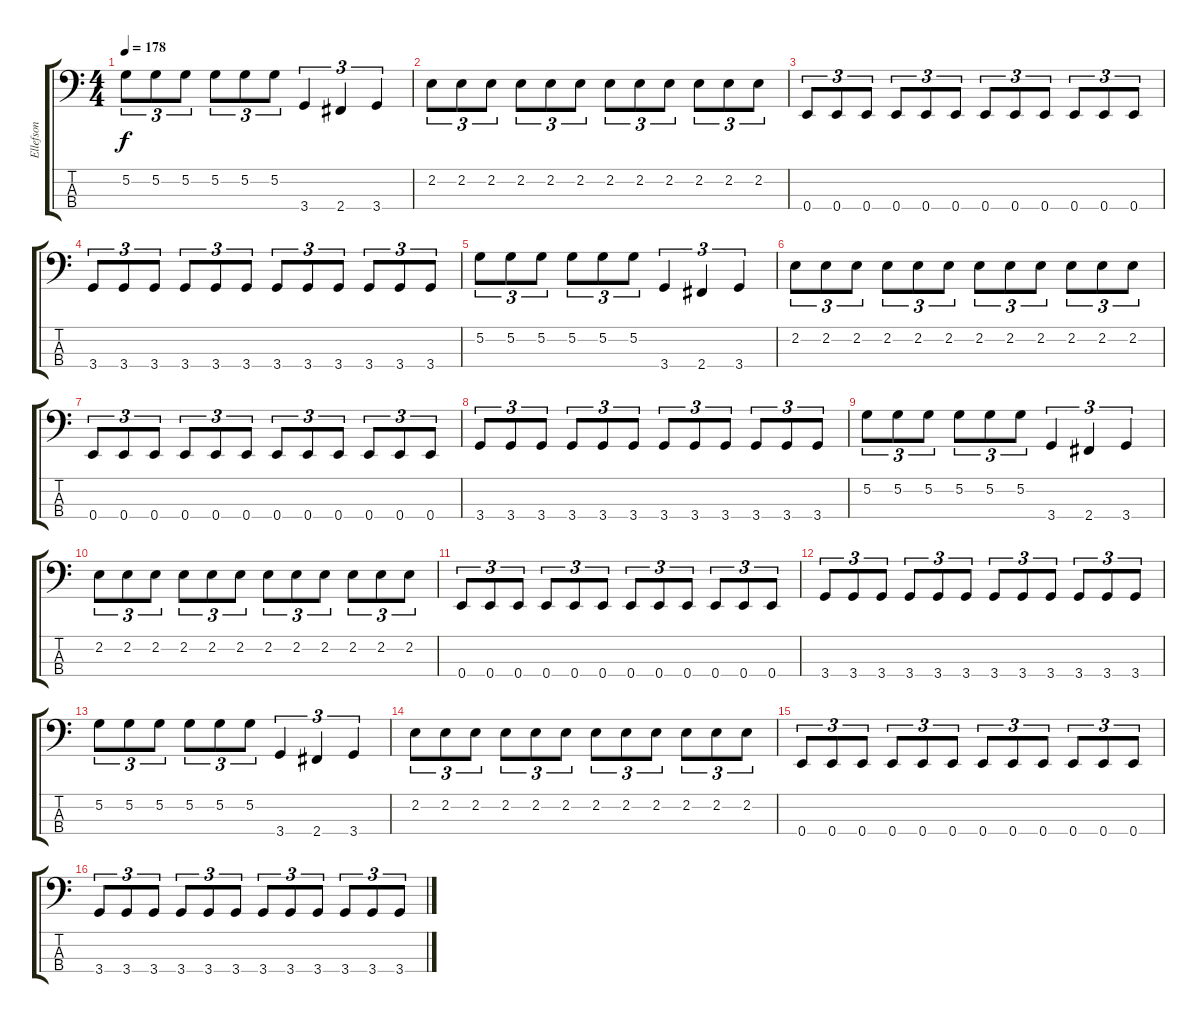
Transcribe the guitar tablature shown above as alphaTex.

\track ("Ellefson" "Ellefson") {instrument electricbasspick}
\staff {score tabs}
\tuning (G2 D2 A1 E1) {hide}
\ts (4 4)
\tempo 178
\clef f4
\ks c
5.2.8{tu (3 2) dy f} 5.2.8{tu (3 2)} 5.2.8{tu (3 2)} 5.2.8{tu (3 2)} 5.2.8{tu (3 2)} 5.2.8{tu (3 2)} 3.4.4{tu (3 2)} 2.4.4{tu (3 2)} 3.4.4{tu (3 2)} |
2.2.8{tu (3 2)} 2.2.8{tu (3 2)} 2.2.8{tu (3 2)} 2.2.8{tu (3 2)} 2.2.8{tu (3 2)} 2.2.8{tu (3 2)} 2.2.8{tu (3 2)} 2.2.8{tu (3 2)} 2.2.8{tu (3 2)} 2.2.8{tu (3 2)} 2.2.8{tu (3 2)} 2.2.8{tu (3 2)} |
0.4.8{tu (3 2)} 0.4.8{tu (3 2)} 0.4.8{tu (3 2)} 0.4.8{tu (3 2)} 0.4.8{tu (3 2)} 0.4.8{tu (3 2)} 0.4.8{tu (3 2)} 0.4.8{tu (3 2)} 0.4.8{tu (3 2)} 0.4.8{tu (3 2)} 0.4.8{tu (3 2)} 0.4.8{tu (3 2)} |
3.4.8{tu (3 2)} 3.4.8{tu (3 2)} 3.4.8{tu (3 2)} 3.4.8{tu (3 2)} 3.4.8{tu (3 2)} 3.4.8{tu (3 2)} 3.4.8{tu (3 2)} 3.4.8{tu (3 2)} 3.4.8{tu (3 2)} 3.4.8{tu (3 2)} 3.4.8{tu (3 2)} 3.4.8{tu (3 2)} |
5.2.8{tu (3 2)} 5.2.8{tu (3 2)} 5.2.8{tu (3 2)} 5.2.8{tu (3 2)} 5.2.8{tu (3 2)} 5.2.8{tu (3 2)} 3.4.4{tu (3 2)} 2.4.4{tu (3 2)} 3.4.4{tu (3 2)} |
2.2.8{tu (3 2)} 2.2.8{tu (3 2)} 2.2.8{tu (3 2)} 2.2.8{tu (3 2)} 2.2.8{tu (3 2)} 2.2.8{tu (3 2)} 2.2.8{tu (3 2)} 2.2.8{tu (3 2)} 2.2.8{tu (3 2)} 2.2.8{tu (3 2)} 2.2.8{tu (3 2)} 2.2.8{tu (3 2)} |
0.4.8{tu (3 2)} 0.4.8{tu (3 2)} 0.4.8{tu (3 2)} 0.4.8{tu (3 2)} 0.4.8{tu (3 2)} 0.4.8{tu (3 2)} 0.4.8{tu (3 2)} 0.4.8{tu (3 2)} 0.4.8{tu (3 2)} 0.4.8{tu (3 2)} 0.4.8{tu (3 2)} 0.4.8{tu (3 2)} |
3.4.8{tu (3 2)} 3.4.8{tu (3 2)} 3.4.8{tu (3 2)} 3.4.8{tu (3 2)} 3.4.8{tu (3 2)} 3.4.8{tu (3 2)} 3.4.8{tu (3 2)} 3.4.8{tu (3 2)} 3.4.8{tu (3 2)} 3.4.8{tu (3 2)} 3.4.8{tu (3 2)} 3.4.8{tu (3 2)} |
5.2.8{tu (3 2)} 5.2.8{tu (3 2)} 5.2.8{tu (3 2)} 5.2.8{tu (3 2)} 5.2.8{tu (3 2)} 5.2.8{tu (3 2)} 3.4.4{tu (3 2)} 2.4.4{tu (3 2)} 3.4.4{tu (3 2)} |
2.2.8{tu (3 2)} 2.2.8{tu (3 2)} 2.2.8{tu (3 2)} 2.2.8{tu (3 2)} 2.2.8{tu (3 2)} 2.2.8{tu (3 2)} 2.2.8{tu (3 2)} 2.2.8{tu (3 2)} 2.2.8{tu (3 2)} 2.2.8{tu (3 2)} 2.2.8{tu (3 2)} 2.2.8{tu (3 2)} |
0.4.8{tu (3 2)} 0.4.8{tu (3 2)} 0.4.8{tu (3 2)} 0.4.8{tu (3 2)} 0.4.8{tu (3 2)} 0.4.8{tu (3 2)} 0.4.8{tu (3 2)} 0.4.8{tu (3 2)} 0.4.8{tu (3 2)} 0.4.8{tu (3 2)} 0.4.8{tu (3 2)} 0.4.8{tu (3 2)} |
3.4.8{tu (3 2)} 3.4.8{tu (3 2)} 3.4.8{tu (3 2)} 3.4.8{tu (3 2)} 3.4.8{tu (3 2)} 3.4.8{tu (3 2)} 3.4.8{tu (3 2)} 3.4.8{tu (3 2)} 3.4.8{tu (3 2)} 3.4.8{tu (3 2)} 3.4.8{tu (3 2)} 3.4.8{tu (3 2)} |
5.2.8{tu (3 2)} 5.2.8{tu (3 2)} 5.2.8{tu (3 2)} 5.2.8{tu (3 2)} 5.2.8{tu (3 2)} 5.2.8{tu (3 2)} 3.4.4{tu (3 2)} 2.4.4{tu (3 2)} 3.4.4{tu (3 2)} |
2.2.8{tu (3 2)} 2.2.8{tu (3 2)} 2.2.8{tu (3 2)} 2.2.8{tu (3 2)} 2.2.8{tu (3 2)} 2.2.8{tu (3 2)} 2.2.8{tu (3 2)} 2.2.8{tu (3 2)} 2.2.8{tu (3 2)} 2.2.8{tu (3 2)} 2.2.8{tu (3 2)} 2.2.8{tu (3 2)} |
0.4.8{tu (3 2)} 0.4.8{tu (3 2)} 0.4.8{tu (3 2)} 0.4.8{tu (3 2)} 0.4.8{tu (3 2)} 0.4.8{tu (3 2)} 0.4.8{tu (3 2)} 0.4.8{tu (3 2)} 0.4.8{tu (3 2)} 0.4.8{tu (3 2)} 0.4.8{tu (3 2)} 0.4.8{tu (3 2)} |
3.4.8{tu (3 2)} 3.4.8{tu (3 2)} 3.4.8{tu (3 2)} 3.4.8{tu (3 2)} 3.4.8{tu (3 2)} 3.4.8{tu (3 2)} 3.4.8{tu (3 2)} 3.4.8{tu (3 2)} 3.4.8{tu (3 2)} 3.4.8{tu (3 2)} 3.4.8{tu (3 2)} 3.4.8{tu (3 2)}
